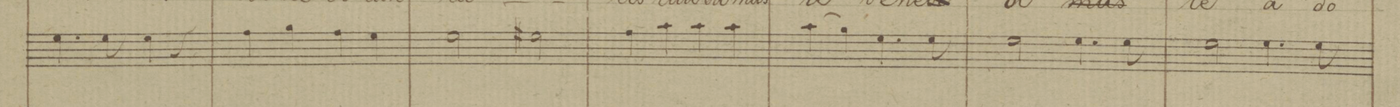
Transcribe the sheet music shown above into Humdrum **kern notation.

**kern	**text	**dynam
*I"Alto	*	*
*clefC3	*	*
*k[b-]	*	*
*met(c|)	*	*
*M2/2	*	*
4.f\	.	.
8f\	.	.
4f\	.	.
4r	.	.
=8	=8	=8
4g\	.	.
4a\	.	.
4g\	.	.
4f\	.	.
=9	=9	=9
2f\	.	.
2f#X\	.	.
=10	=10	=10
4g\	.	.
4b-\	.	.
4b-\	.	.
4b-\	.	.
=11	=11	=11
(4b-\	.	.
4a\)	.	.
4.f\	.	.
8f\	.	.
=12	=12	=12
2f\	.	.
4.f\	.	.
8f\	.	.
=13	=13	=13
2f\	.	.
4.f\	.	.
8f\	.	.
=14	=14	=14
*-	*-	*-
